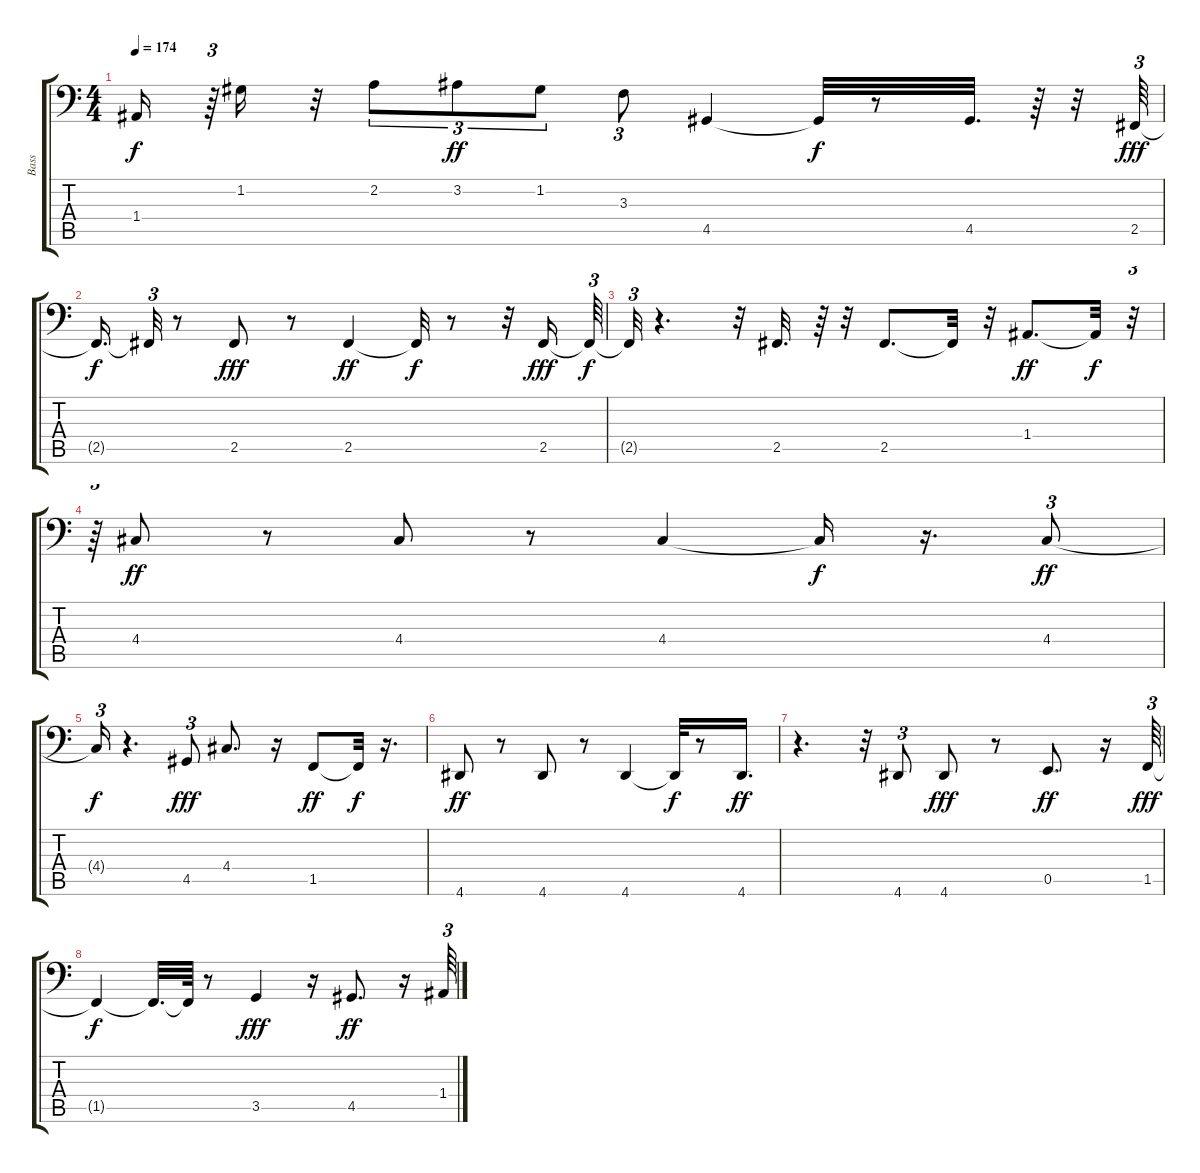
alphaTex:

\track ("Bass" "Bass") {instrument electricbassfinger}
\staff {score tabs}
\tuning (C3 G2 D2 A1 E1 B0) {hide}
\ts (4 4)
\tempo 174
\clef f4
\ks c
1.4{t}.16{dy f} r.64{tu (3 2)} 1.2.16 r.32 2.2.8{tu (3 2)} 3.2.8{tu (3 2) dy ff} 1.2.8{tu (3 2)} 3.3.8{tu (3 2)} 4.5.4 4.5{t}.32{dy f} r.8 4.5.32{d} r.64 r.32 2.5.64{tu (3 2) dy fff} |
2.5{t}.16{d dy f} 2.5{t}.32{tu (3 2)} r.8 2.5.8{dy fff} r.8 2.5.4{dy ff} 2.5{t}.32{dy f} r.8 r.32 2.5.16{dy fff} 2.5{t}.64{tu (3 2) dy f} |
2.5{t}.32{tu (3 2)} r.4{d} r.32 2.5.32{d} r.64 r.32 2.5.8{d} 2.5{t}.32 r.32 1.4.8{d dy ff} 1.4{t}.32{dy f} r.32{tu (3 2)} |
r.64{tu (3 2)} 4.4.8{dy ff} r.8 4.4.8 r.8 4.4.4 4.4{t}.16{dy f} r.16{d} 4.4.8{tu (3 2) dy ff} |
4.4{t}.16{tu (3 2) dy f} r.4{d} 4.5.8{tu (3 2) dy fff} 4.4.8{d} r.16 1.5.8{dy ff} 1.5{t}.32{dy f} r.16{d} |
4.6.8{dy ff} r.8 4.6.8 r.8 4.6.4 4.6{t}.32{dy f} r.8 4.6.16{d dy ff} |
r.4{d} r.32 4.6.8{tu (3 2)} 4.6.8{dy fff} r.8 0.5.8{d dy ff} r.16 1.5.64{tu (3 2) dy fff} |
1.5{t}.4{dy f} 1.5{t}.32{d} 1.5{t}.64 r.8 3.5.4{dy fff} r.16 4.5.8{d dy ff} r.16 1.4.64{tu (3 2)}
